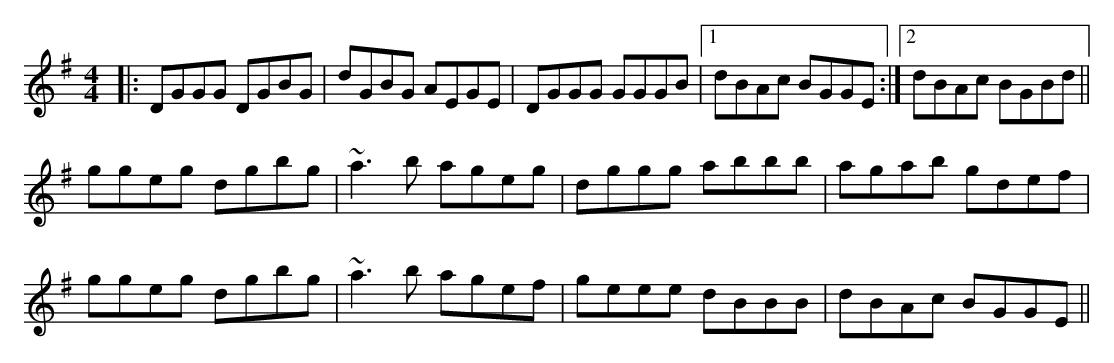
X:1
M:4/4
K:G
|:DGGG DGBG|dGBG AEGE|DGGG GGGB|1 dBAc BGGE:|2 dBAc BGBd||
ggeg dgbg|~a3b ageg|dggg abbb|agab gdef|
ggeg dgbg|~a3b agef|geee dBBB|dBAc BGGE||
